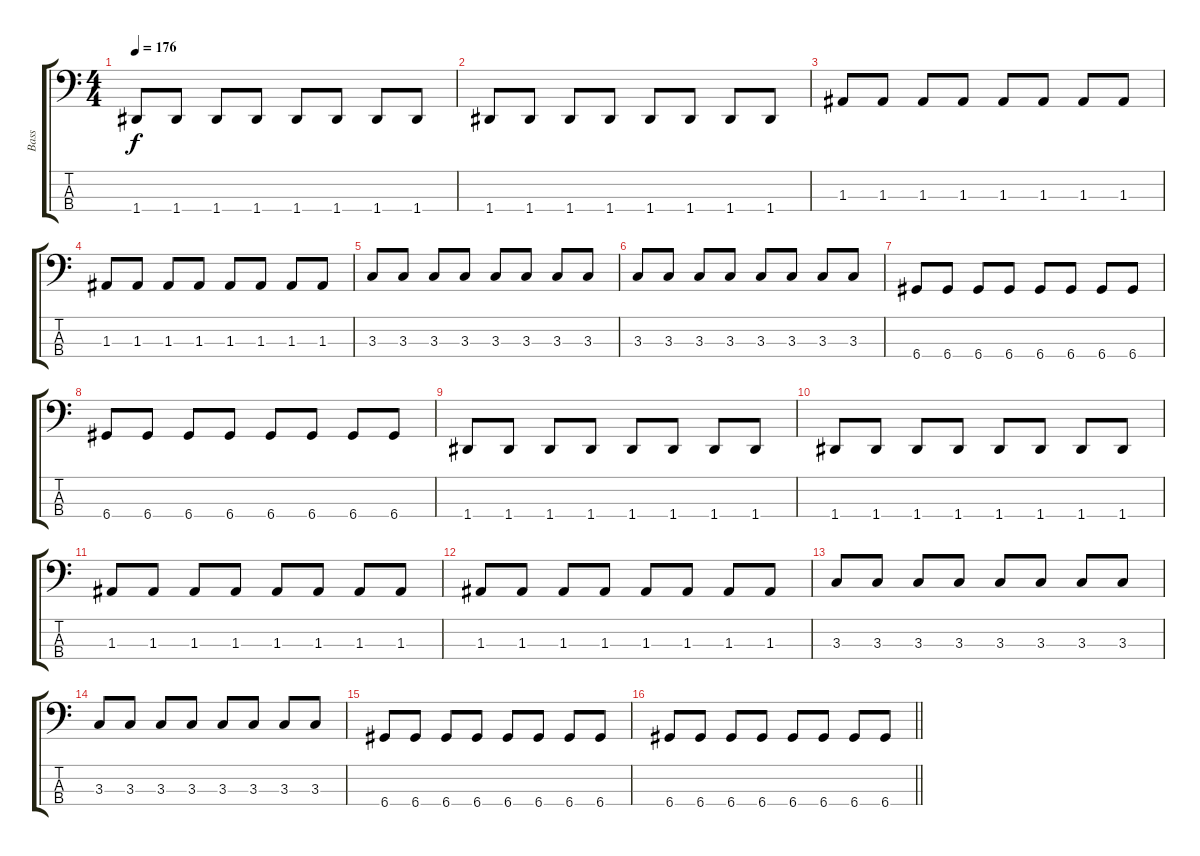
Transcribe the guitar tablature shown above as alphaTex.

\track ("Bass" "Bass") {instrument electricbasspick}
\staff {score tabs}
\tuning (G2 D2 A1 D1) {hide}
\ts (4 4)
\tempo 176
\clef f4
\ks c
1.4.8{dy f} 1.4.8 1.4.8 1.4.8 1.4.8 1.4.8 1.4.8 1.4.8 |
1.4.8 1.4.8 1.4.8 1.4.8 1.4.8 1.4.8 1.4.8 1.4.8 |
1.3.8 1.3.8 1.3.8 1.3.8 1.3.8 1.3.8 1.3.8 1.3.8 |
1.3.8 1.3.8 1.3.8 1.3.8 1.3.8 1.3.8 1.3.8 1.3.8 |
3.3.8 3.3.8 3.3.8 3.3.8 3.3.8 3.3.8 3.3.8 3.3.8 |
3.3.8 3.3.8 3.3.8 3.3.8 3.3.8 3.3.8 3.3.8 3.3.8 |
6.4.8 6.4.8 6.4.8 6.4.8 6.4.8 6.4.8 6.4.8 6.4.8 |
6.4.8 6.4.8 6.4.8 6.4.8 6.4.8 6.4.8 6.4.8 6.4.8 |
1.4.8 1.4.8 1.4.8 1.4.8 1.4.8 1.4.8 1.4.8 1.4.8 |
1.4.8 1.4.8 1.4.8 1.4.8 1.4.8 1.4.8 1.4.8 1.4.8 |
1.3.8 1.3.8 1.3.8 1.3.8 1.3.8 1.3.8 1.3.8 1.3.8 |
1.3.8 1.3.8 1.3.8 1.3.8 1.3.8 1.3.8 1.3.8 1.3.8 |
3.3.8 3.3.8 3.3.8 3.3.8 3.3.8 3.3.8 3.3.8 3.3.8 |
3.3.8 3.3.8 3.3.8 3.3.8 3.3.8 3.3.8 3.3.8 3.3.8 |
6.4.8 6.4.8 6.4.8 6.4.8 6.4.8 6.4.8 6.4.8 6.4.8 |
\barLineRight lightlight
6.4.8 6.4.8 6.4.8 6.4.8 6.4.8 6.4.8 6.4.8 6.4.8
